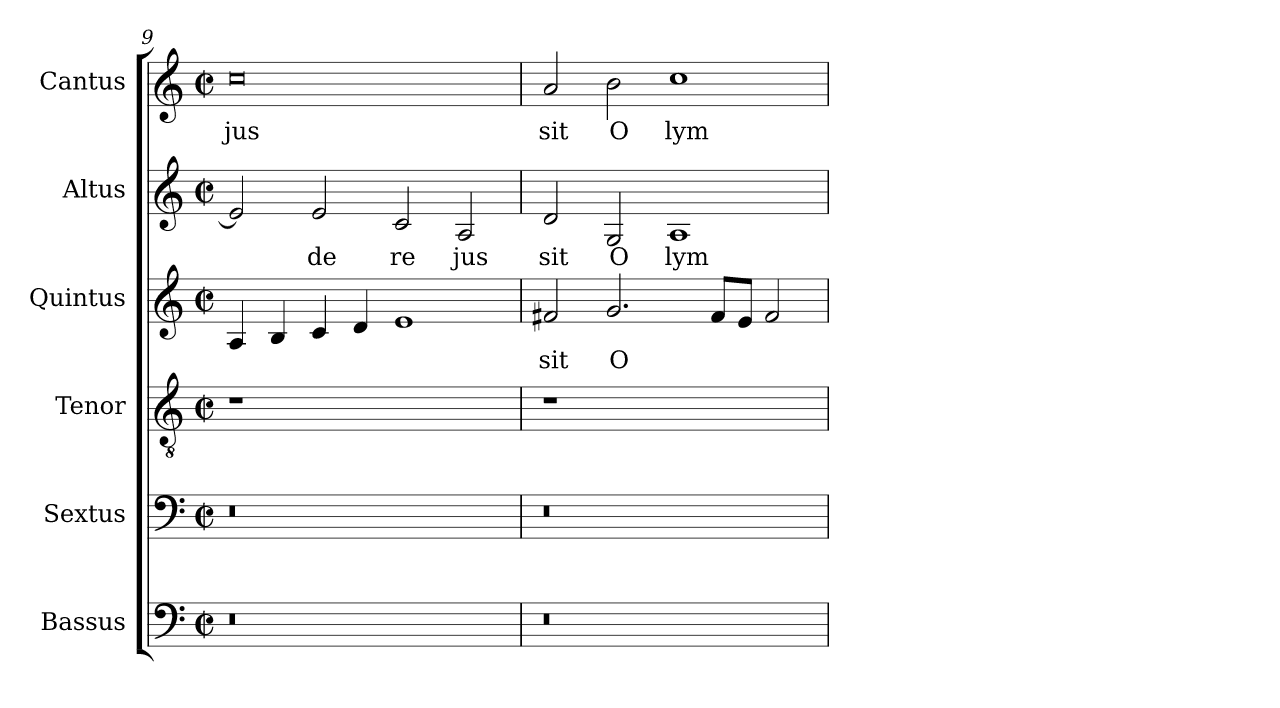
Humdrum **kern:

**kern	**kern	**kern	**kern	**text	**kern	**text	**kern	**text
*part6	*part5	*part4	*part3	*part3	*part2	*part2	*part1	*part1
*staff6	*staff5	*staff4	*staff3	*staff3	*staff2	*staff2	*staff1	*staff1
*I"Bassus	*I"Sextus	*I"Tenor	*I"Quintus	*	*I"Altus	*	*I"Cantus	*
*I'Bassus	*I'Sextus	*I'Tenor	*I'Quintus	*	*I'Altus	*	*I'Cantus	*
*clefF4	*clefF4	*clefGv2	*clefG2	*	*clefG2	*	*clefG2	*
*k[]	*k[]	*k[]	*k[]	*	*k[]	*	*k[]	*
*C:	*C:	*C:	*C:	*	*C:	*	*C:	*
*M2/2	*M2/2	*M2/2	*M2/2	*	*M2/2	*	*M2/2	*
*met(c|)	*met(c|)	*met(c|)	*met(c|)	*	*met(c|)	*	*met(c|)	*
=9	=9	=9	=9	=9	=9	=9	=9	=9
!	!	!	!	!LO:LY:b:cj	!	!LO:LY:b:cj	!	!LO:LY:b:cj
0r	0r	1r	4A/	.	2e/]	.	0cc	jus
!	!	!	!	!LO:LY:b:cj	!	!	!	!
.	.	.	4B/	.	.	.	.	.
!	!	!	!	!LO:LY:b:cj	!	!LO:LY:b:cj	!	!
.	.	.	4c/	.	2e/	de	.	.
!	!	!	!	!LO:LY:b:cj	!	!	!	!
.	.	.	4d/	.	.	.	.	.
!	!	!	!	!LO:LY:b:cj	!	!LO:LY:b:cj	!	!
.	.	1ryy	1e	.	2c/	re	.	.
!	!	!	!	!	!	!LO:LY:b:cj	!	!
.	.	.	.	.	2A/	jus	.	.
=10	=10	=10	=10	=10	=10	=10	=10	=10
!	!	!	!	!LO:LY:b:cj	!	!LO:LY:b:cj	!	!LO:LY:b:cj
0r	0r	1r	2f#X/	sit	2d/	sit	2a/	sit
!	!	!	!	!LO:LY:b:cj	!	!LO:LY:b:cj	!	!LO:LY:b:cj
.	.	.	2.g/	O	2G/	O	2b\	O
!	!	!	!	!	!	!LO:LY:b:cj	!	!LO:LY:b:cj
.	.	1ryy	.	.	1A	lym	1cc	lym
!	!	!	!	!LO:LY:b:cj	!	!	!	!
.	.	.	8f#/L	.	.	.	.	.
!	!	!	!	!LO:LY:b:cj	!	!	!	!
.	.	.	8e/J	.	.	.	.	.
!	!	!	!	!LO:LY:b:cj	!	!	!	!
.	.	.	2f#/	.	.	.	.	.
=	=	=	=	=	=	=	=	=
*-	*-	*-	*-	*-	*-	*-	*-	*-
